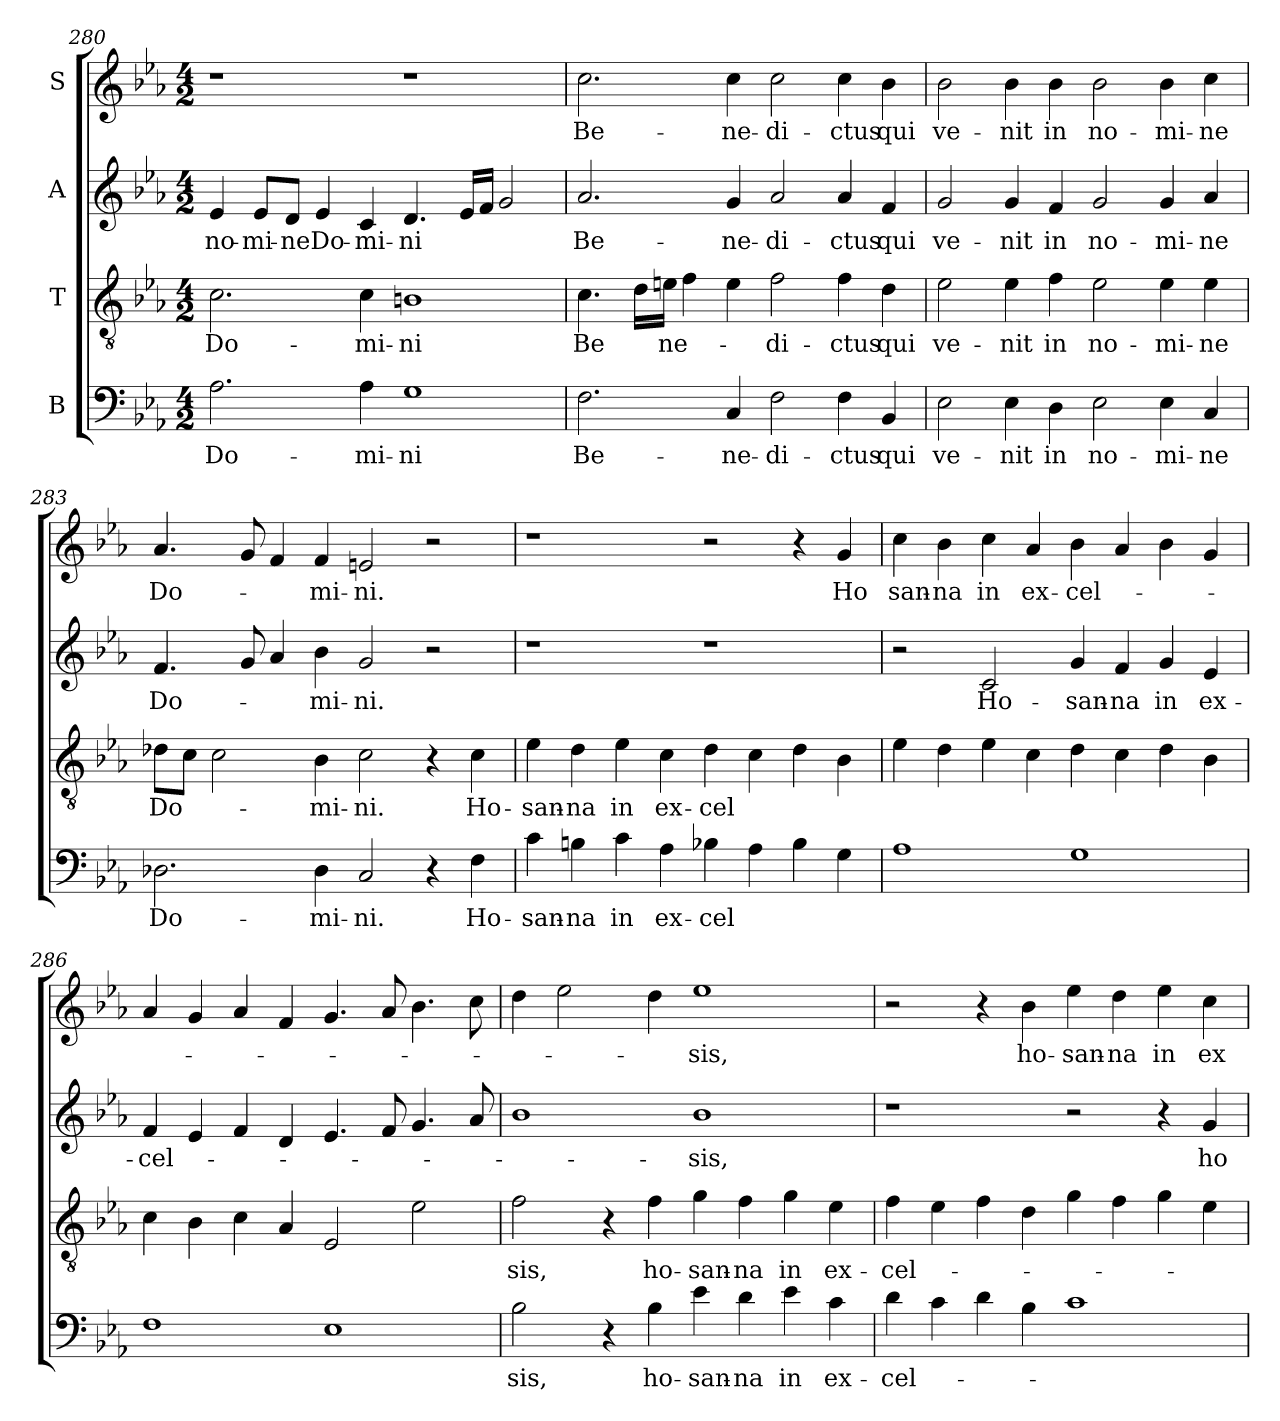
**kern	**text	**kern	**text	**kern	**text	**kern	**text
*part4	*part4	*part3	*part3	*part2	*part2	*part1	*part1
*staff4	*staff4	*staff3	*staff3	*staff2	*staff2	*staff1	*staff1
*I"B	*	*I"T	*	*I"A	*	*I"S	*
!!LO:PB:g=z
*clefF4	*	*clefGv2	*	*clefG2	*	*clefG2	*
*k[b-e-a-]	*	*k[b-e-a-]	*	*k[b-e-a-]	*	*k[b-e-a-]	*
*E-:	*	*E-:	*	*E-:	*	*E-:	*
*M4/2	*	*M4/2	*	*M4/2	*	*M4/2	*
=280	=280	=280	=280	=280	=280	=280	=280
2.A-\	Do-	2.c\	Do-	4e-/	no-	1r	.
.	.	.	.	8e-/L	-mi-	.	.
.	.	.	.	8d/J	-ne	.	.
.	.	.	.	4e-/	Do-	.	.
4A-\	-mi-	4c\	-mi-	4c/	-mi-	.	.
1G	ni	1Bn	ni	4.d/	ni	1r	.
.	.	.	.	16e-/LL	.	.	.
.	.	.	.	16f/JJ	.	.	.
.	.	.	.	2g/	.	.	.
=281	=281	=281	=281	=281	=281	=281	=281
2.F\	Be-	4.c\	Be	2.a-/	Be-	2.cc\	Be-
.	.	16d\LL	.	.	.	.	.
.	.	16en\JJ	-ne-	.	.	.	.
.	.	4f\	.	.	.	.	.
4C/	-ne-	4e\	.	4g/	-ne-	4cc\	-ne-
2F\	di-	2f\	di-	2a-/	di-	2cc\	di-
4F\	ctus	4f\	ctus	4a-/	ctus	4cc\	ctus
4BB-/	qui	4d\	qui	4f/	qui	4b-\	qui
!!LO:PB:g=z
=282	=282	=282	=282	=282	=282	=282	=282
2E-\	ve-	2e-\	ve-	2g/	ve-	2b-\	ve-
4E-\	-nit	4e-\	-nit	4g/	-nit	4b-\	-nit
4D\	in	4f\	in	4f/	in	4b-\	in
2E-\	no-	2e-\	no-	2g/	no-	2b-\	no-
4E-\	-mi-	4e-\	-mi-	4g/	-mi-	4b-\	-mi-
4C/	-ne	4e-\	-ne	4a-/	-ne	4cc\	-ne
=283	=283	=283	=283	=283	=283	=283	=283
2.D-X\	Do-	8d-X\L	Do-	4.f/	Do-	4.a-/	Do-
.	.	8c\J	.	.	.	.	.
.	.	2c\	.	.	.	.	.
.	.	.	.	8g/	.	8g/	.
.	.	.	.	4a-/	.	4f/	.
4D-\	mi-	4B-\	mi-	4b-\	mi-	4f/	-mi-
2C/	ni.	2c\	ni.	2g/	ni.	2en/	ni.
4r	.	4r	.	2r	.	2r	.
4F\	Ho-	4c\	Ho-	.	.	.	.
!!LO:PB:g=z
=284	=284	=284	=284	=284	=284	=284	=284
4c\	san-	4e-\	san-	1r	.	1r	.
4Bn\	na	4d\	na	.	.	.	.
4c\	in	4e-\	in	.	.	.	.
4A-\	ex-	4c\	ex-	.	.	.	.
4B-X\	-cel	4d\	-cel	1r	.	2r	.
4A-\	.	4c\	.	.	.	.	.
4B-\	.	4d\	.	.	.	4r	.
4G\	--	4B-\	.	.	.	4g/	Ho
=285	=285	=285	=285	=285	=285	=285	=285
1A-	.	4e-\	.	2r	.	4cc\	-san-
.	.	4d\	.	.	.	4b-\	na
.	.	4e-\	.	2c/	Ho-	4cc\	in
.	.	4c\	.	.	.	4a-/	ex-
1G	.	4d\	.	4g/	-san-	4b-\	cel-
.	.	4c\	.	4f/	na	4a-/	.
.	.	4d\	.	4g/	in	4b-\	.
.	.	4B-\	.	4e-/	ex-	4g/	.
=286	=286	=286	=286	=286	=286	=286	=286
1F	.	4c\	.	4f/	cel-	4a-/	.
.	.	4B-\	.	4e-/	.	4g/	.
.	.	4c\	.	4f/	.	4a-/	.
.	.	4A-/	.	4d/	.	4f/	.
1E-	.	2E-/	.	4.e-/	.	4.g/	.
.	.	.	.	8f/	.	8a-/	.
.	.	2e-\	.	4.g/	.	4.b-\	.
.	.	.	.	8a-/	.	8cc\	.
=287	=287	=287	=287	=287	=287	=287	=287
2B-\	sis,	2f\	sis,	1b-	.	4dd\	.
.	.	.	.	.	.	2ee-\	.
4r	.	4r	.	.	.	.	.
4B-\	ho-	4f\	ho-	.	.	4dd\	.
4e-\	san-	4g\	san-	1b-	sis,	1ee-	-sis,
4d\	na	4f\	na	.	.	.	.
4e-\	in	4g\	in	.	.	.	.
4c\	ex-	4e-\	ex-	.	.	.	.
!!LO:PB:g=z
=288	=288	=288	=288	=288	=288	=288	=288
4d\	cel-	4f\	cel-	1r	.	2r	.
4c\	.	4e-\	.	.	.	.	.
4d\	.	4f\	.	.	.	4r	.
4B-\	.	4d\	.	.	.	4b-\	ho-
1c	.	4g\	.	2r	.	4ee-\	san-
.	.	4f\	.	.	.	4dd\	na
.	.	4g\	.	4r	.	4ee-\	in
.	.	4e-\	.	4g/	ho	4cc\	ex-
=	=	=	=	=	=	=	=
*-	*-	*-	*-	*-	*-	*-	*-
